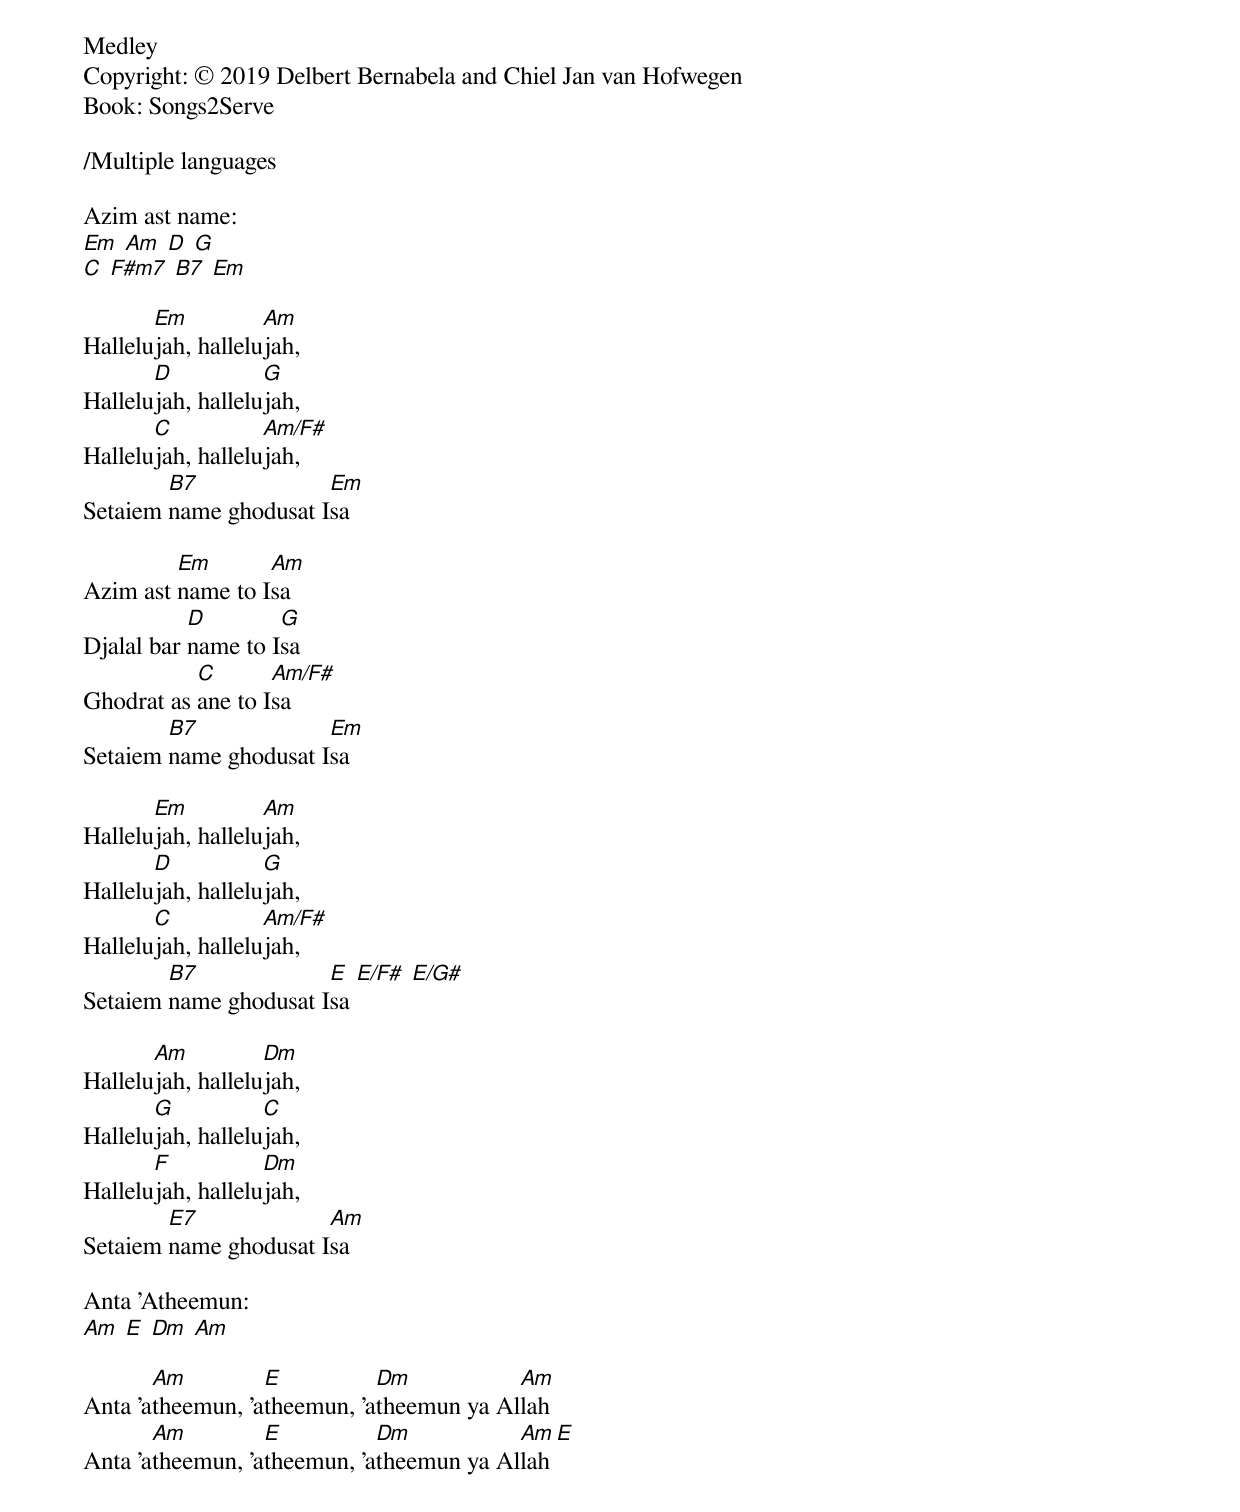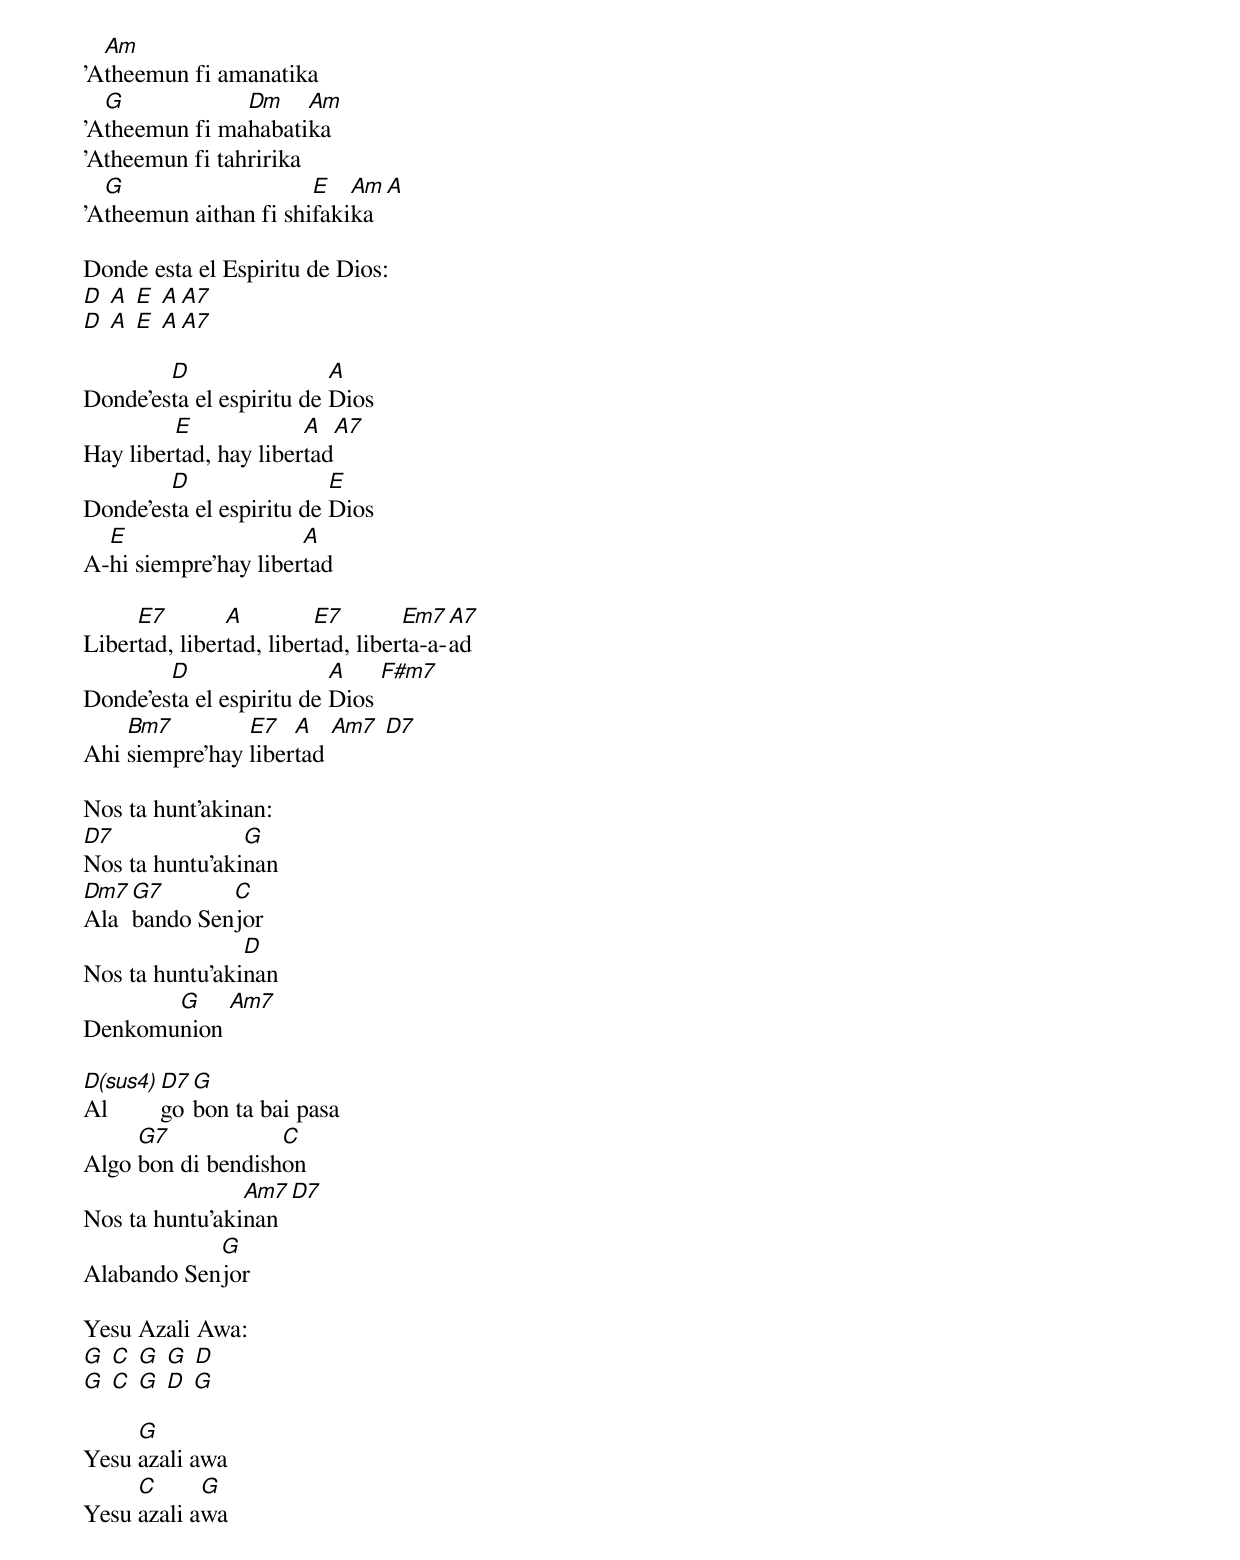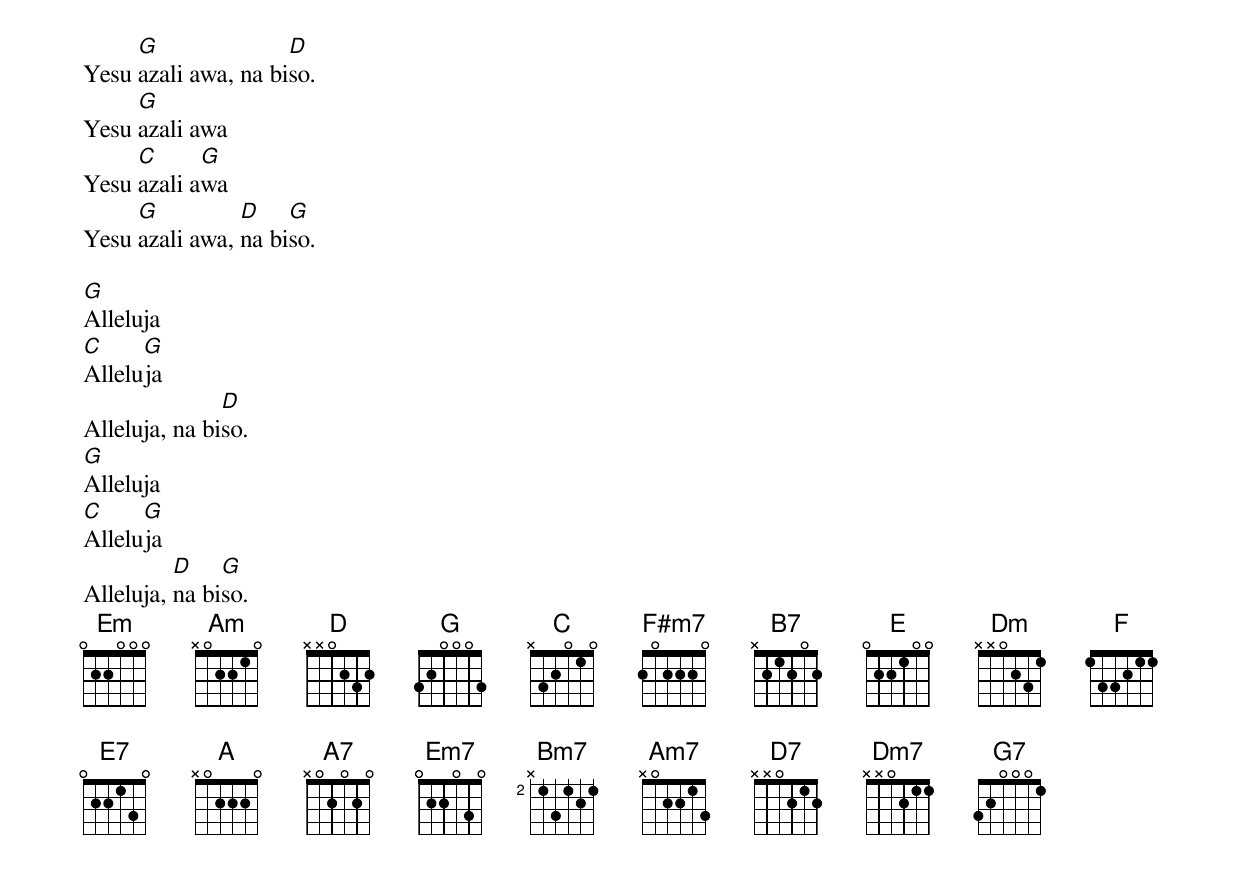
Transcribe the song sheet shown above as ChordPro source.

Medley
Copyright: © 2019 Delbert Bernabela and Chiel Jan van Hofwegen
Book: Songs2Serve

/Multiple languages

Azim ast name:
[Em] [Am] [D] [G]
[C] [F#m7] [B7] [Em]

Hallelu[Em]jah, hallelu[Am]jah,
Hallelu[D]jah, hallelu[G]jah,
Hallelu[C]jah, hallelu[Am/F#]jah,
Setaiem [B7]name ghodusat I[Em]sa

Azim ast [Em]name to I[Am]sa
Djalal bar [D]name to I[G]sa
Ghodrat as [C]ane to I[Am/F#]sa
Setaiem [B7]name ghodusat I[Em]sa

Hallelu[Em]jah, hallelu[Am]jah,
Hallelu[D]jah, hallelu[G]jah,
Hallelu[C]jah, hallelu[Am/F#]jah,
Setaiem [B7]name ghodusat I[E]sa [E/F#] [E/G#]

Hallelu[Am]jah, hallelu[Dm]jah,
Hallelu[G]jah, hallelu[C]jah,
Hallelu[F]jah, hallelu[Dm]jah,
Setaiem [E7]name ghodusat I[Am]sa

Anta 'Atheemun:
[Am] [E] [Dm] [Am]

Anta 'a[Am]theemun, 'a[E]theemun, 'a[Dm]theemun ya Al[Am]lah
Anta 'a[Am]theemun, 'a[E]theemun, 'a[Dm]theemun ya Al[Am]lah [E]

'A[Am]theemun fi amanatika
'A[G]theemun fi ma[Dm]habati[Am]ka
'Atheemun fi tahririka
'A[G]theemun aithan fi shi[E]faki[Am]ka [A]

Donde esta el Espiritu de Dios:
[D] [A] [E] [A][A7]
[D] [A] [E] [A][A7]

Donde’es[D]ta el espiritu de [A]Dios
Hay liber[E]tad, hay liber[A]tad[A7]
Donde’es[D]ta el espiritu de [E]Dios
A-[E]hi siempre’hay liber[A]tad

Liber[E7]tad, liber[A]tad, liber[E7]tad, liber[Em7]ta-a-[A7]ad
Donde’es[D]ta el espiritu de [A]Dios [F#m7]
Ahi [Bm7]siempre’hay [E7]liber[A]tad [Am7] [D7]

Nos ta hunt'akinan:
[D7]Nos ta huntu’aki[G]nan
[Dm7]Ala[G7]bando Sen[C]jor
Nos ta huntu’aki[D]nan
Denkomu[G]nion [Am7]

[D(sus4)]Al[D7]go [G]bon ta bai pasa
Algo [G7]bon di bendish[C]on
Nos ta huntu’aki[Am7]nan [D7]
Alabando Sen[G]jor

Yesu Azali Awa:
[G] [C] [G] [G] [D]
[G] [C] [G] [D] [G]

Yesu [G]azali awa
Yesu [C]azali a[G]wa
Yesu [G]azali awa, na bi[D]so.
Yesu [G]azali awa
Yesu [C]azali a[G]wa
Yesu [G]azali awa, [D]na bi[G]so.

[G]Alleluja
[C]Allelu[G]ja
Alleluja, na bi[D]so.
[G]Alleluja
[C]Allelu[G]ja
Alleluja, [D]na bi[G]so.
